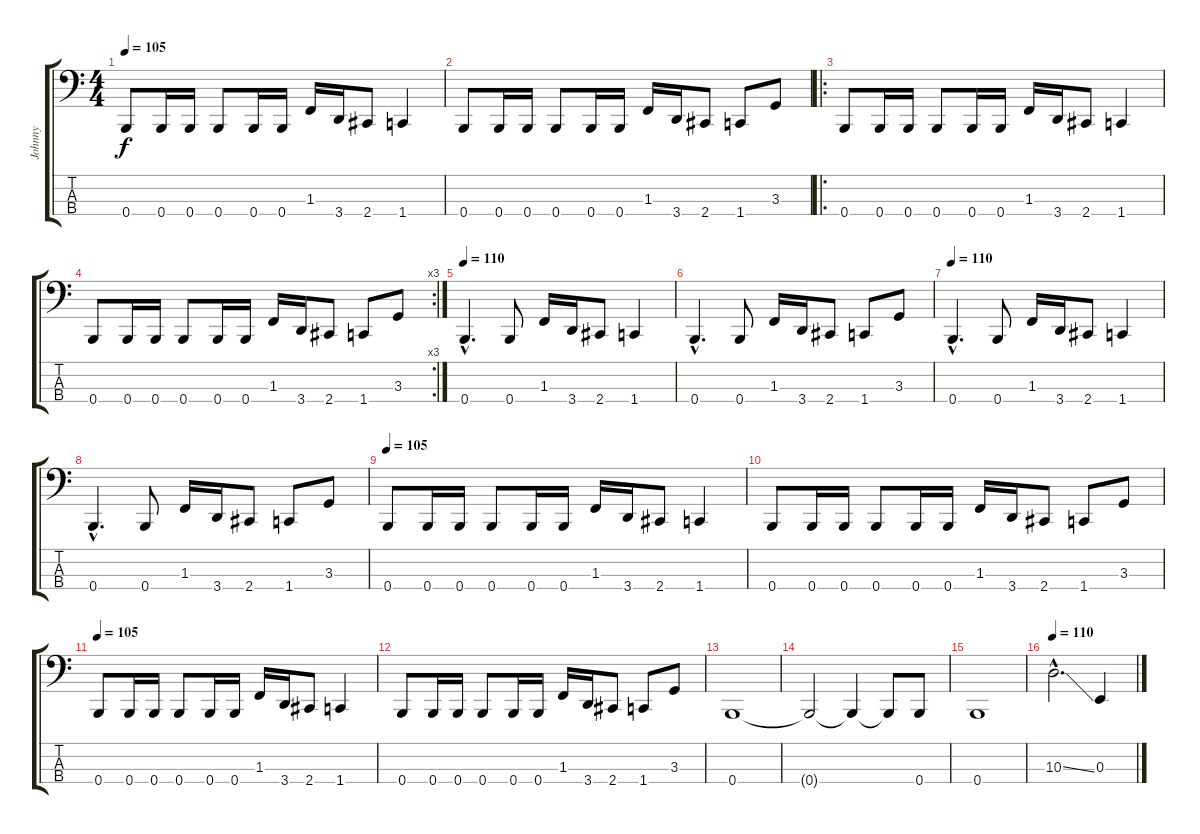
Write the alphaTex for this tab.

\track ("Johnny" "Johnny") {instrument electricbasspick}
\staff {score tabs}
\tuning (D2 A1 E1 B0) {hide}
\ts (4 4)
\tempo 105
\clef f4
\ks c
0.4.8{dy f instrument electricbasspick} 0.4.16 0.4.16 0.4.8 0.4.16 0.4.16 1.3.16 3.4.16 2.4.8 1.4.4 |
0.4.8 0.4.16 0.4.16 0.4.8 0.4.16 0.4.16 1.3.16 3.4.16 2.4.8 1.4.8 3.3.8 |
\ro
0.4.8 0.4.16 0.4.16 0.4.8 0.4.16 0.4.16 1.3.16 3.4.16 2.4.8 1.4.4 |
\rc 3
0.4.8 0.4.16 0.4.16 0.4.8 0.4.16 0.4.16 1.3.16 3.4.16 2.4.8 1.4.8 3.3.8 |
\tempo 110
0.4{hac}.4{d} 0.4.8 1.3.16 3.4.16 2.4.8 1.4.4 |
0.4{hac}.4{d} 0.4.8 1.3.16 3.4.16 2.4.8 1.4.8 3.3.8 |
\tempo 110
0.4{hac}.4{d} 0.4.8 1.3.16 3.4.16 2.4.8 1.4.4 |
0.4{hac}.4{d} 0.4.8 1.3.16 3.4.16 2.4.8 1.4.8 3.3.8 |
\tempo 105
0.4.8 0.4.16 0.4.16 0.4.8 0.4.16 0.4.16 1.3.16 3.4.16 2.4.8 1.4.4 |
0.4.8 0.4.16 0.4.16 0.4.8 0.4.16 0.4.16 1.3.16 3.4.16 2.4.8 1.4.8 3.3.8 |
\tempo 105
0.4.8 0.4.16 0.4.16 0.4.8 0.4.16 0.4.16 1.3.16 3.4.16 2.4.8 1.4.4 |
0.4.8 0.4.16 0.4.16 0.4.8 0.4.16 0.4.16 1.3.16 3.4.16 2.4.8 1.4.8 3.3.8 |
0.4.1 |
0.4{t}.2 0.4{t}.4 0.4{t}.8 0.4.8 |
0.4.1 |
\tempo 110
10.3{ss hac}.2{d} 0.3.4
